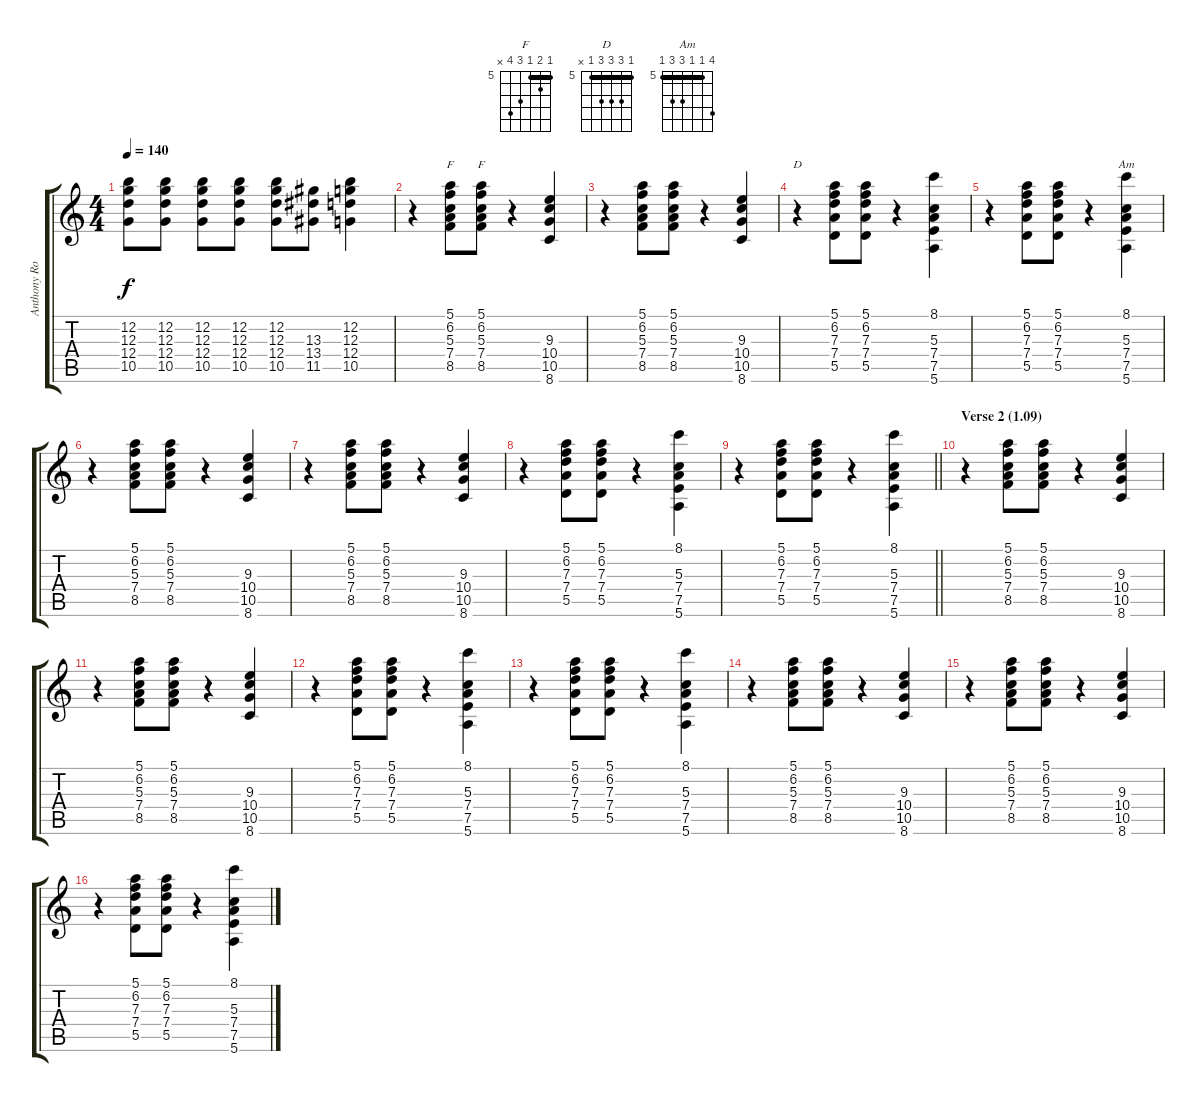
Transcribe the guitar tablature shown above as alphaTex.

\track ("Anthony Rossomando (Rhythm)" "Anthony Ro") {instrument distortionguitar}
\staff {score tabs}
\tuning (E4 B3 G3 D3 A2 E2) {hide}
\chord ("F" 8 10 10 10 8 x) {firstfret 8 barre 8}
\chord ("F" 5 6 5 7 8 x) {firstfret 5 barre 5}
\chord ("D" 5 7 7 7 5 x) {firstfret 5 barre 5}
\chord ("Am" 8 5 5 7 7 5) {firstfret 5 barre 5}
\ts (4 4)
\tempo 140
\clef g2
\ks c
(12.2 12.3 12.4 10.5).8{dy f} (12.2 12.3 12.4 10.5).8 (12.2 12.3 12.4 10.5).8 (12.2 12.3 12.4 10.5).8 (12.2 12.3 12.4 10.5).8 (13.3 13.4 11.5).8 (12.2 12.3 12.4 10.5).4 |
r.4 (5.1 6.2 5.3 7.4 8.5).8{ch "F"} (5.1 6.2 5.3 7.4 8.5).8{ch "F"} r.4 (9.3 10.4 10.5 8.6).4 |
r.4 (5.1 6.2 5.3 7.4 8.5).8 (5.1 6.2 5.3 7.4 8.5).8 r.4 (9.3 10.4 10.5 8.6).4 |
r.4{ch "D"} (5.1 6.2 7.3 7.4 5.5).8 (5.1 6.2 7.3 7.4 5.5).8 r.4 (8.1 5.3 7.4 7.5 5.6).4 |
r.4 (5.1 6.2 7.3 7.4 5.5).8 (5.1 6.2 7.3 7.4 5.5).8 r.4 (8.1 5.3 7.4 7.5 5.6).4{ch "Am"} |
r.4 (5.1 6.2 5.3 7.4 8.5).8 (5.1 6.2 5.3 7.4 8.5).8 r.4 (9.3 10.4 10.5 8.6).4 |
r.4 (5.1 6.2 5.3 7.4 8.5).8 (5.1 6.2 5.3 7.4 8.5).8 r.4 (9.3 10.4 10.5 8.6).4 |
r.4 (5.1 6.2 7.3 7.4 5.5).8 (5.1 6.2 7.3 7.4 5.5).8 r.4 (8.1 5.3 7.4 7.5 5.6).4 |
\barLineRight lightlight
r.4 (5.1 6.2 7.3 7.4 5.5).8 (5.1 6.2 7.3 7.4 5.5).8 r.4 (8.1 5.3 7.4 7.5 5.6).4 |
\section ("" "Verse 2 (1.09)")
r.4 (5.1 6.2 5.3 7.4 8.5).8 (5.1 6.2 5.3 7.4 8.5).8 r.4 (9.3 10.4 10.5 8.6).4 |
r.4 (5.1 6.2 5.3 7.4 8.5).8 (5.1 6.2 5.3 7.4 8.5).8 r.4 (9.3 10.4 10.5 8.6).4 |
r.4 (5.1 6.2 7.3 7.4 5.5).8 (5.1 6.2 7.3 7.4 5.5).8 r.4 (8.1 5.3 7.4 7.5 5.6).4 |
r.4 (5.1 6.2 7.3 7.4 5.5).8 (5.1 6.2 7.3 7.4 5.5).8 r.4 (8.1 5.3 7.4 7.5 5.6).4 |
r.4 (5.1 6.2 5.3 7.4 8.5).8 (5.1 6.2 5.3 7.4 8.5).8 r.4 (9.3 10.4 10.5 8.6).4 |
r.4 (5.1 6.2 5.3 7.4 8.5).8 (5.1 6.2 5.3 7.4 8.5).8 r.4 (9.3 10.4 10.5 8.6).4 |
r.4 (5.1 6.2 7.3 7.4 5.5).8 (5.1 6.2 7.3 7.4 5.5).8 r.4 (8.1 5.3 7.4 7.5 5.6).4
